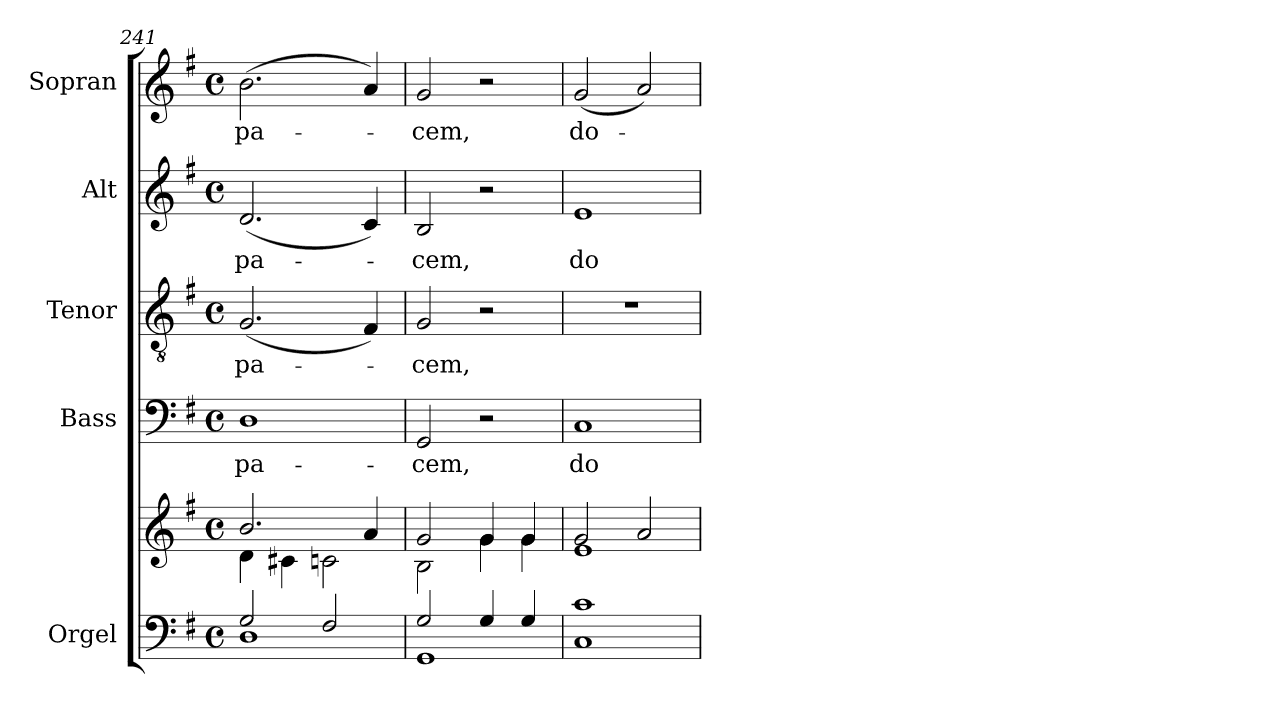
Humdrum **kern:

**kern	**kern	**kern	**text	**kern	**text	**kern	**text	**kern	**text
*part5	*part5	*part4	*part4	*part3	*part3	*part2	*part2	*part1	*part1
*staff6	*staff5	*staff4	*staff4	*staff3	*staff3	*staff2	*staff2	*staff1	*staff1
*I"Orgel	*	*I"Bass	*	*I"Tenor	*	*I"Alt	*	*I"Sopran	*
*I'Org.	*	*I'B.	*	*I'T.	*	*I'A.	*	*I'S.	*
*clefF4	*clefG2	*clefF4	*	*clefGv2	*	*clefG2	*	*clefG2	*
*k[f#]	*k[f#]	*k[f#]	*	*k[f#]	*	*k[f#]	*	*k[f#]	*
*G:	*G:	*G:	*	*G:	*	*G:	*	*G:	*
*M4/4	*M4/4	*M4/4	*	*M4/4	*	*M4/4	*	*M4/4	*
*met(c)	*met(c)	*met(c)	*	*met(c)	*	*met(c)	*	*met(c)	*
=241	=241	=241	=241	=241	=241	=241	=241	=241	=241
*^	*^	*	*	*	*	*	*	*	*
!	!	!	!	!	!LO:LY:b	!	!LO:LY:b	!	!LO:LY:b	!	!LO:LY:b
2G/	1D	2.b/	4d\	1D	pa-	(<2.G/	pa-	(<2.d/	pa-	(>2.b\	pa-
.	.	.	4c#X\	.	.	.	.	.	.	.	.
2F#/	.	.	2cn\	.	.	.	.	.	.	.	.
.	.	4a/	.	.	.	4F#/)	.	4c/)	.	4a/)	.
=242	=242	=242	=242	=242	=242	=242	=242	=242	=242	=242	=242
!	!	!	!	!	!LO:LY:b	!	!LO:LY:b	!	!LO:LY:b	!	!LO:LY:b
2G/	1GG	2g/	2B\	2GG/	-cem,	2G/	-cem,	2B/	-cem,	2g/	-cem,
4G/	.	4g/	4g\	2r	.	2r	.	2r	.	2r	.
4G/	.	4g/	4g\	.	.	.	.	.	.	.	.
=243	=243	=243	=243	=243	=243	=243	=243	=243	=243	=243	=243
!	!	!	!	!	!LO:LY:b	!	!	!	!LO:LY:b	!	!LO:LY:b
1c	1C	2g/	1e	1C	do-	1r	.	1e	do-	(<2g/	do-
.	.	2a/	.	.	.	.	.	.	.	2a/)	.
*v	*v	*	*	*	*	*	*	*	*	*	*
*	*v	*v	*	*	*	*	*	*	*	*
=	=	=	=	=	=	=	=	=	=
*-	*-	*-	*-	*-	*-	*-	*-	*-	*-
